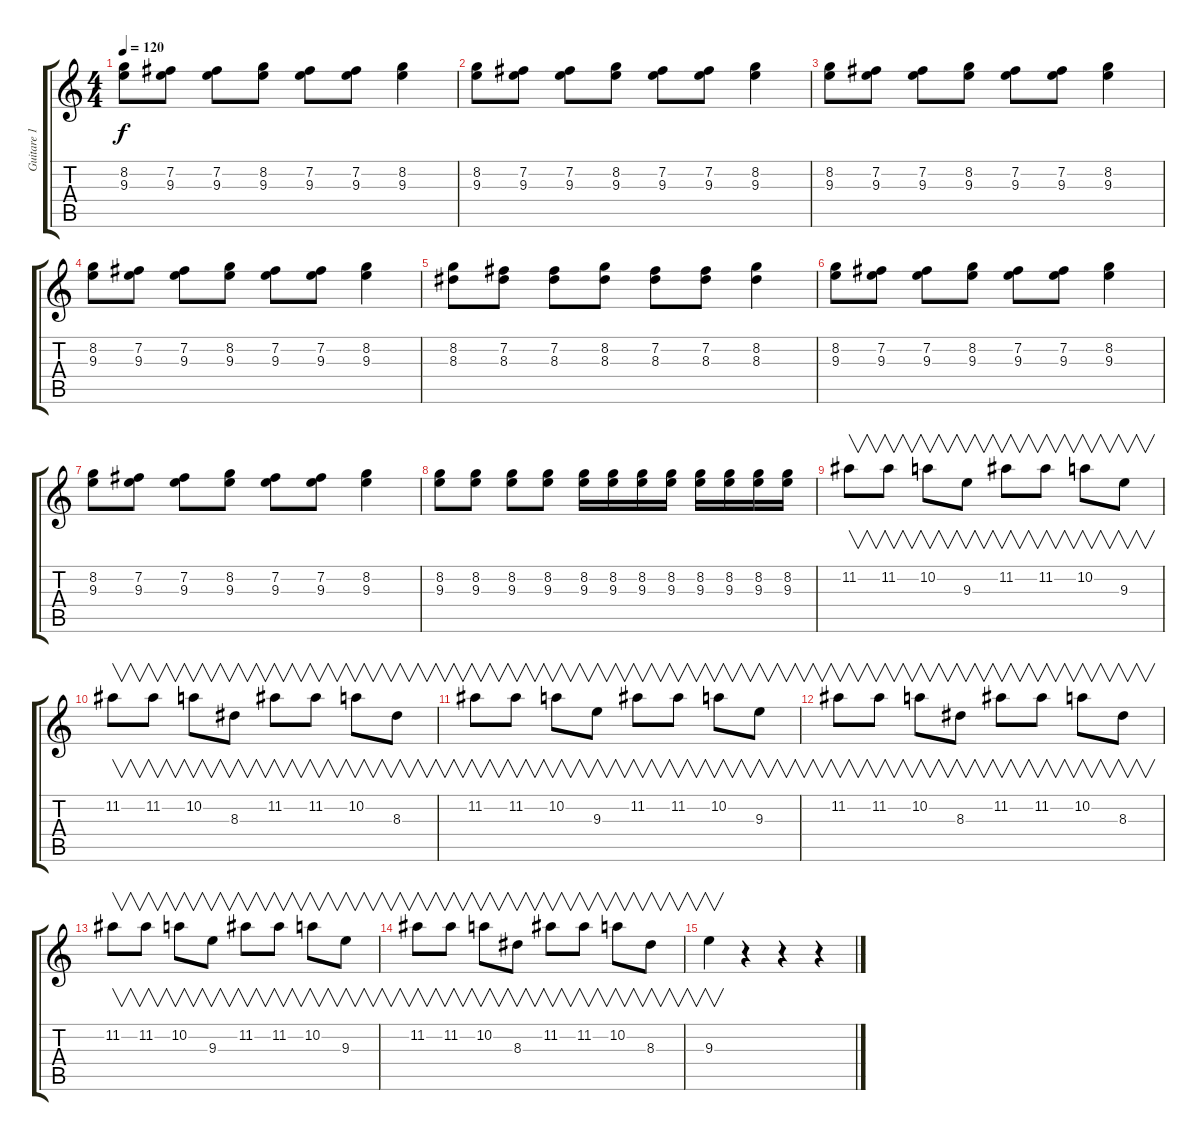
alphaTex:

\track ("Guitare 1" "Guitare 1") {instrument overdrivenguitar}
\staff {score tabs}
\tuning (E4 B3 G3 D3 A2 E2) {hide}
\ts (4 4)
\tempo 120
\clef g2
\ks c
(8.2 9.3).8{dy f} (7.2 9.3).8 (7.2 9.3).8 (8.2 9.3).8 (7.2 9.3).8 (7.2 9.3).8 (8.2 9.3).4 |
(8.2 9.3).8 (7.2 9.3).8 (7.2 9.3).8 (8.2 9.3).8 (7.2 9.3).8 (7.2 9.3).8 (8.2 9.3).4 |
(8.2 9.3).8 (7.2 9.3).8 (7.2 9.3).8 (8.2 9.3).8 (7.2 9.3).8 (7.2 9.3).8 (8.2 9.3).4 |
(8.2 9.3).8 (7.2 9.3).8 (7.2 9.3).8 (8.2 9.3).8 (7.2 9.3).8 (7.2 9.3).8 (8.2 9.3).4 |
(8.2 8.3).8 (7.2 8.3).8 (7.2 8.3).8 (8.2 8.3).8 (7.2 8.3).8 (7.2 8.3).8 (8.2 8.3).4 |
(8.2 9.3).8 (7.2 9.3).8 (7.2 9.3).8 (8.2 9.3).8 (7.2 9.3).8 (7.2 9.3).8 (8.2 9.3).4 |
(8.2 9.3).8 (7.2 9.3).8 (7.2 9.3).8 (8.2 9.3).8 (7.2 9.3).8 (7.2 9.3).8 (8.2 9.3).4 |
(8.2 9.3).8 (8.2 9.3).8 (8.2 9.3).8 (8.2 9.3).8 (8.2 9.3).16 (8.2 9.3).16 (8.2 9.3).16 (8.2 9.3).16 (8.2 9.3).16 (8.2 9.3).16 (8.2 9.3).16 (8.2 9.3).16 |
11.2.8{v} 11.2.8{v} 10.2.8{v} 9.3.8{v} 11.2.8{v} 11.2.8{v} 10.2.8{v} 9.3.8{v} |
11.2.8{v} 11.2.8{v} 10.2.8{v} 8.3.8{v} 11.2.8{v} 11.2.8{v} 10.2.8{v} 8.3.8{v} |
11.2.8{v} 11.2.8{v} 10.2.8{v} 9.3.8{v} 11.2.8{v} 11.2.8{v} 10.2.8{v} 9.3.8{v} |
11.2.8{v} 11.2.8{v} 10.2.8{v} 8.3.8{v} 11.2.8{v} 11.2.8{v} 10.2.8{v} 8.3.8{v} |
11.2.8{v} 11.2.8{v} 10.2.8{v} 9.3.8{v} 11.2.8{v} 11.2.8{v} 10.2.8{v} 9.3.8{v} |
11.2.8{v} 11.2.8{v} 10.2.8{v} 8.3.8{v} 11.2.8{v} 11.2.8{v} 10.2.8{v} 8.3.8{v} |
9.3.4{v} r.4 r.4 r.4
